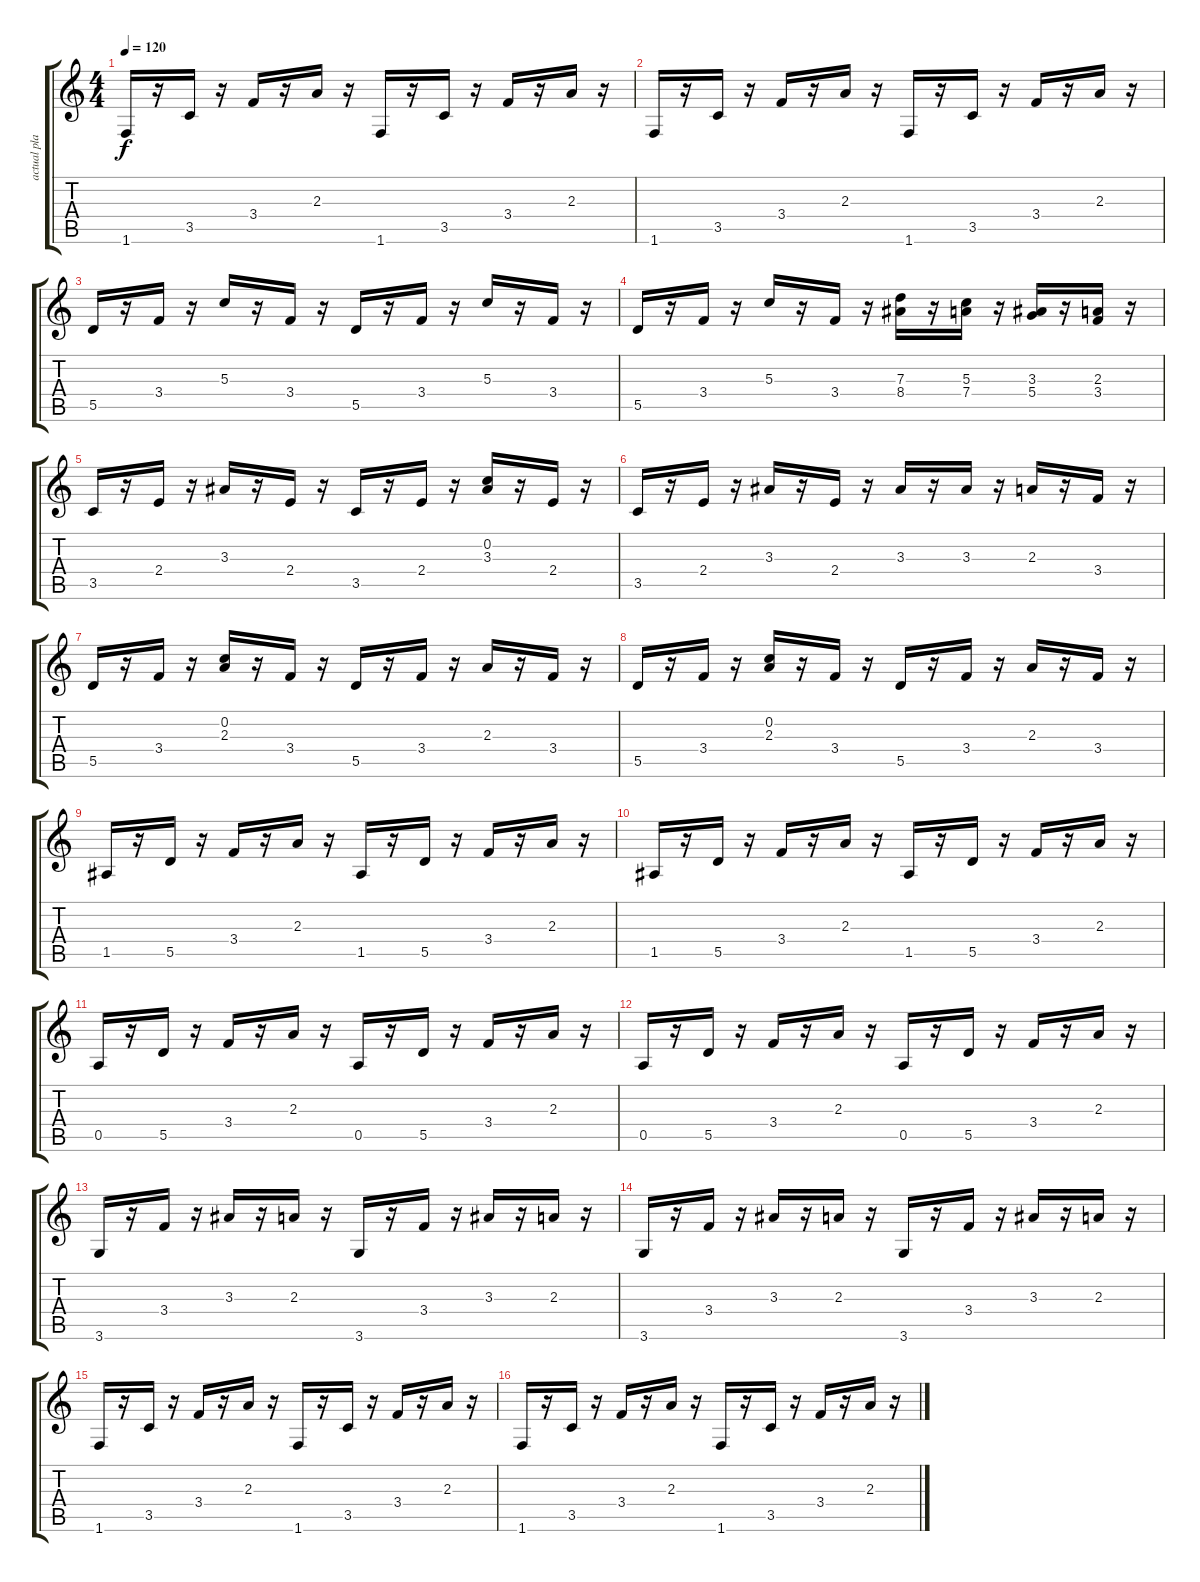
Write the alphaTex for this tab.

\track ("actual playing" "actual pla") {instrument acousticguitarsteel}
\staff {score tabs}
\tuning (E4 C4 G3 D3 A2 E2) {hide}
\ts (4 4)
\tempo 120
\clef g2
\ks c
1.6.16{dy f} r.16 3.5.16 r.16 3.4.16 r.16 2.3.16 r.16 1.6.16 r.16 3.5.16 r.16 3.4.16 r.16 2.3.16 r.16 |
1.6.16 r.16 3.5.16 r.16 3.4.16 r.16 2.3.16 r.16 1.6.16 r.16 3.5.16 r.16 3.4.16 r.16 2.3.16 r.16 |
5.5.16 r.16 3.4.16 r.16 5.3.16 r.16 3.4.16 r.16 5.5.16 r.16 3.4.16 r.16 5.3.16 r.16 3.4.16 r.16 |
5.5.16 r.16 3.4.16 r.16 5.3.16 r.16 3.4.16 r.16 (7.3 8.4).16 r.16 (5.3 7.4).16 r.16 (3.3 5.4).16 r.16 (2.3 3.4).16 r.16 |
3.5.16 r.16 2.4.16 r.16 3.3.16 r.16 2.4.16 r.16 3.5.16 r.16 2.4.16 r.16 (0.2 3.3).16 r.16 2.4.16 r.16 |
3.5.16 r.16 2.4.16 r.16 3.3.16 r.16 2.4.16 r.16 3.3.16 r.16 3.3.16 r.16 2.3.16 r.16 3.4.16 r.16 |
5.5.16 r.16 3.4.16 r.16 (0.2 2.3).16 r.16 3.4.16 r.16 5.5.16 r.16 3.4.16 r.16 2.3.16 r.16 3.4.16 r.16 |
5.5.16 r.16 3.4.16 r.16 (0.2 2.3).16 r.16 3.4.16 r.16 5.5.16 r.16 3.4.16 r.16 2.3.16 r.16 3.4.16 r.16 |
1.5.16 r.16 5.5.16 r.16 3.4.16 r.16 2.3.16 r.16 1.5.16 r.16 5.5.16 r.16 3.4.16 r.16 2.3.16 r.16 |
1.5.16 r.16 5.5.16 r.16 3.4.16 r.16 2.3.16 r.16 1.5.16 r.16 5.5.16 r.16 3.4.16 r.16 2.3.16 r.16 |
0.5.16 r.16 5.5.16 r.16 3.4.16 r.16 2.3.16 r.16 0.5.16 r.16 5.5.16 r.16 3.4.16 r.16 2.3.16 r.16 |
0.5.16 r.16 5.5.16 r.16 3.4.16 r.16 2.3.16 r.16 0.5.16 r.16 5.5.16 r.16 3.4.16 r.16 2.3.16 r.16 |
3.6.16 r.16 3.4.16 r.16 3.3.16 r.16 2.3.16 r.16 3.6.16 r.16 3.4.16 r.16 3.3.16 r.16 2.3.16 r.16 |
3.6.16 r.16 3.4.16 r.16 3.3.16 r.16 2.3.16 r.16 3.6.16 r.16 3.4.16 r.16 3.3.16 r.16 2.3.16 r.16 |
1.6.16 r.16 3.5.16 r.16 3.4.16 r.16 2.3.16 r.16 1.6.16 r.16 3.5.16 r.16 3.4.16 r.16 2.3.16 r.16 |
1.6.16 r.16 3.5.16 r.16 3.4.16 r.16 2.3.16 r.16 1.6.16 r.16 3.5.16 r.16 3.4.16 r.16 2.3.16 r.16
